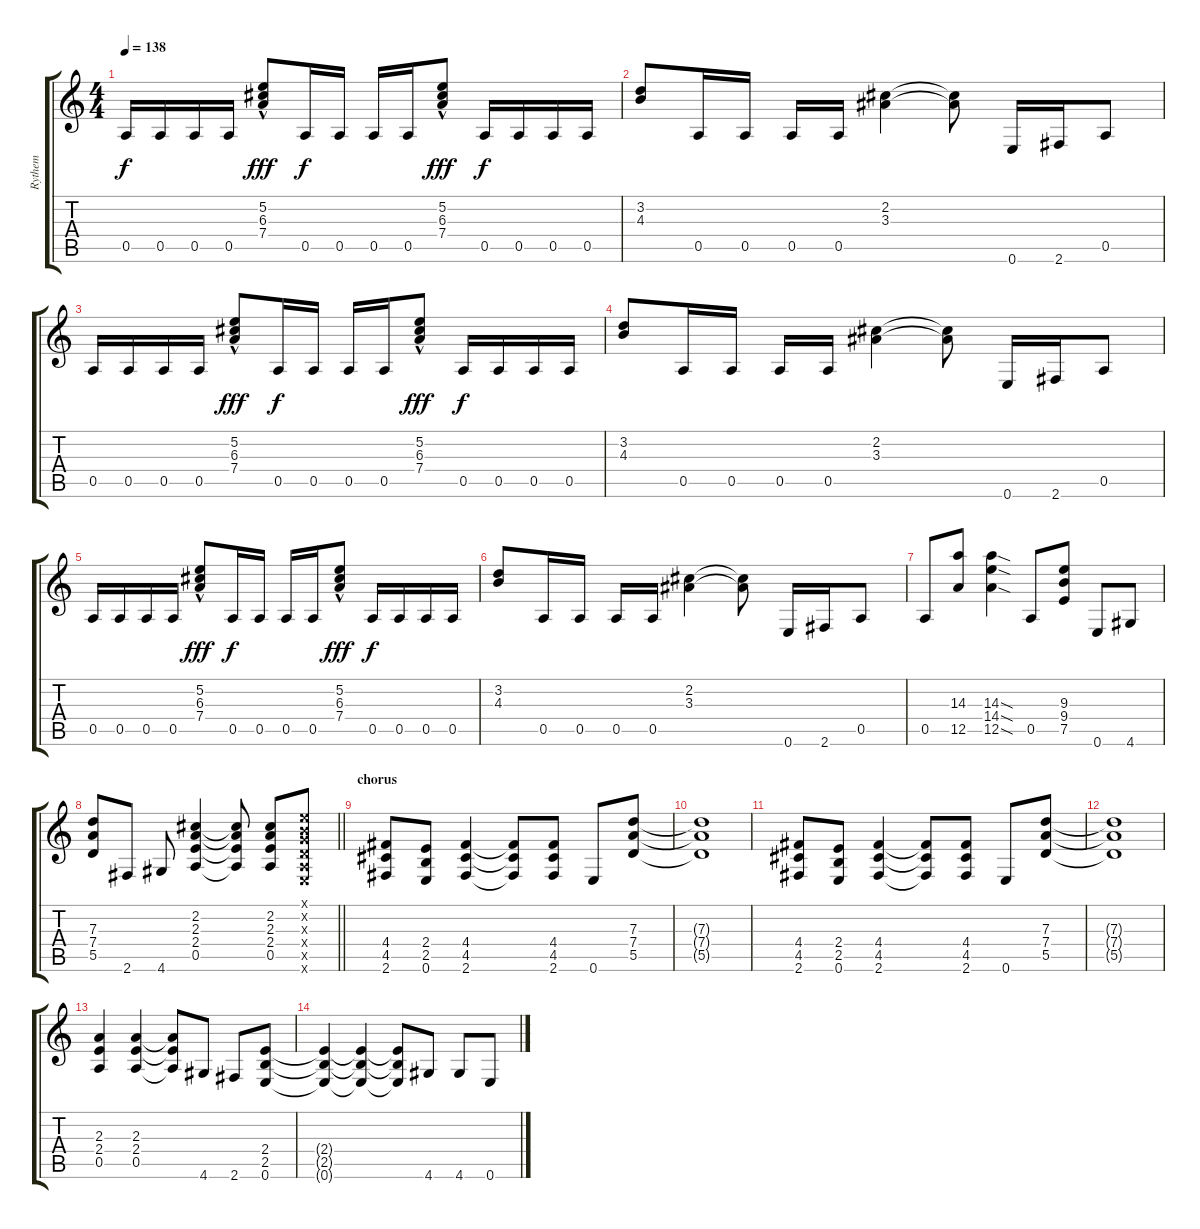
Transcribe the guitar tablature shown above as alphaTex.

\track ("Rythem" "Rythem") {instrument distortionguitar}
\staff {score tabs}
\tuning (E4 B3 G3 D3 A2 E2) {hide}
\ts (4 4)
\tempo 138
\clef g2
\ks c
0.5.16{dy f} 0.5.16 0.5.16 0.5.16 (5.2 6.3{hac} 7.4{hac}).8{dy fff} 0.5.16{dy f} 0.5.16 0.5.16 0.5.16 (5.2{hac} 6.3{hac} 7.4).8{dy fff} 0.5.16{dy f} 0.5.16 0.5.16 0.5.16 |
(3.2 4.3).8 0.5.16 0.5.16 0.5.16 0.5.16 (2.2 3.3).4 (2.2{t} 3.3{t}).8 0.6.16 2.6.16 0.5.8 |
0.5.16 0.5.16 0.5.16 0.5.16 (5.2 6.3{hac} 7.4{hac}).8{dy fff} 0.5.16{dy f} 0.5.16 0.5.16 0.5.16 (5.2{hac} 6.3{hac} 7.4).8{dy fff} 0.5.16{dy f} 0.5.16 0.5.16 0.5.16 |
(3.2 4.3).8 0.5.16 0.5.16 0.5.16 0.5.16 (2.2 3.3).4 (2.2{t} 3.3{t}).8 0.6.16 2.6.16 0.5.8 |
0.5.16 0.5.16 0.5.16 0.5.16 (5.2 6.3{hac} 7.4{hac}).8{dy fff} 0.5.16{dy f} 0.5.16 0.5.16 0.5.16 (5.2{hac} 6.3{hac} 7.4).8{dy fff} 0.5.16{dy f} 0.5.16 0.5.16 0.5.16 |
(3.2 4.3).8 0.5.16 0.5.16 0.5.16 0.5.16 (2.2 3.3).4 (2.2{t} 3.3{t}).8 0.6.16 2.6.16 0.5.8 |
0.5.8 (14.3 12.5).8 (14.3{sod} 14.4{sod} 12.5{sod}).4 0.5.8 (9.3 9.4 7.5).8 0.6.8 4.6.8 |
\barLineRight lightlight
(7.3 7.4 5.5).8 2.6.8 4.6.8 (2.2 2.3 2.4 0.5).4 (2.2{t} 2.3{t} 2.4{t} 0.5{t}).8 (2.2 2.3 2.4 0.5).8 (0.1{x} 0.2{x} 0.3{x} 0.4{x} 0.5{x} 0.6{x}).8 |
\section ("" "chorus")
(4.4 4.5 2.6).8 (2.4 2.5 0.6).8 (4.4 4.5 2.6).4 (4.4{t} 4.5{t} 2.6{t}).8 (4.4 4.5 2.6).8 0.6.8 (7.3 7.4 5.5).8 |
(7.3{t} 7.4{t} 5.5{t}).1 |
(4.4 4.5 2.6).8 (2.4 2.5 0.6).8 (4.4 4.5 2.6).4 (4.4{t} 4.5{t} 2.6{t}).8 (4.4 4.5 2.6).8 0.6.8 (7.3 7.4 5.5).8 |
(7.3{t} 7.4{t} 5.5{t}).1 |
(2.3 2.4 0.5).4 (2.3 2.4 0.5).4 (2.3{t} 2.4{t} 0.5{t}).8 4.6.8 2.6.8 (2.4 2.5 0.6).8 |
(2.4{t} 2.5{t} 0.6{t}).4 (2.4{t} 2.5{t} 0.6{t}).4 (2.4{t} 2.5{t} 0.6{t}).8 4.6.8 4.6.8 0.6.8
